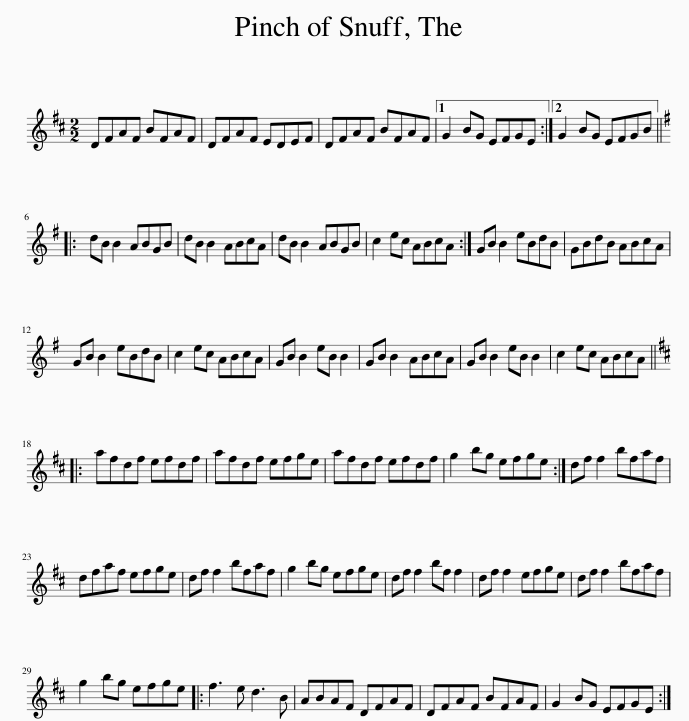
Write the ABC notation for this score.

X:1
L:1/8
M:2/2
I:linebreak $
K:D
V:1 treble
V:1
 DFAF BFAF | DFAF EDEF | DFAF BFAF |1 G2 BG EFGE :|2 G2 BG EFGB |:$ %5
[K:G] dB B2 ABGB | dB B2 ABcA | dB B2 ABGB | c2 ec ABcA :| GB B2 eBdB | %10
 GBdB ABcA |$ GB B2 eBdB | c2 ec ABcA | GB B2 eB B2 | GB B2 ABcA | %15
 GB B2 eB B2 | c2 ec ABcA |:$[K:D] afdf efdf | afdf efge | afdf efdf | %20
 g2 bg efge :| df f2 bfaf |$ dfaf efge | df f2 bfaf | g2 bg efge | %25
 df f2 bf f2 | df f2 efge | df f2 bfaf |$ g2 bg efge |: f3 e d3 B | %30
 ABAF DFAF | DFAF BFAF | G2 BG EFGE :| %33
